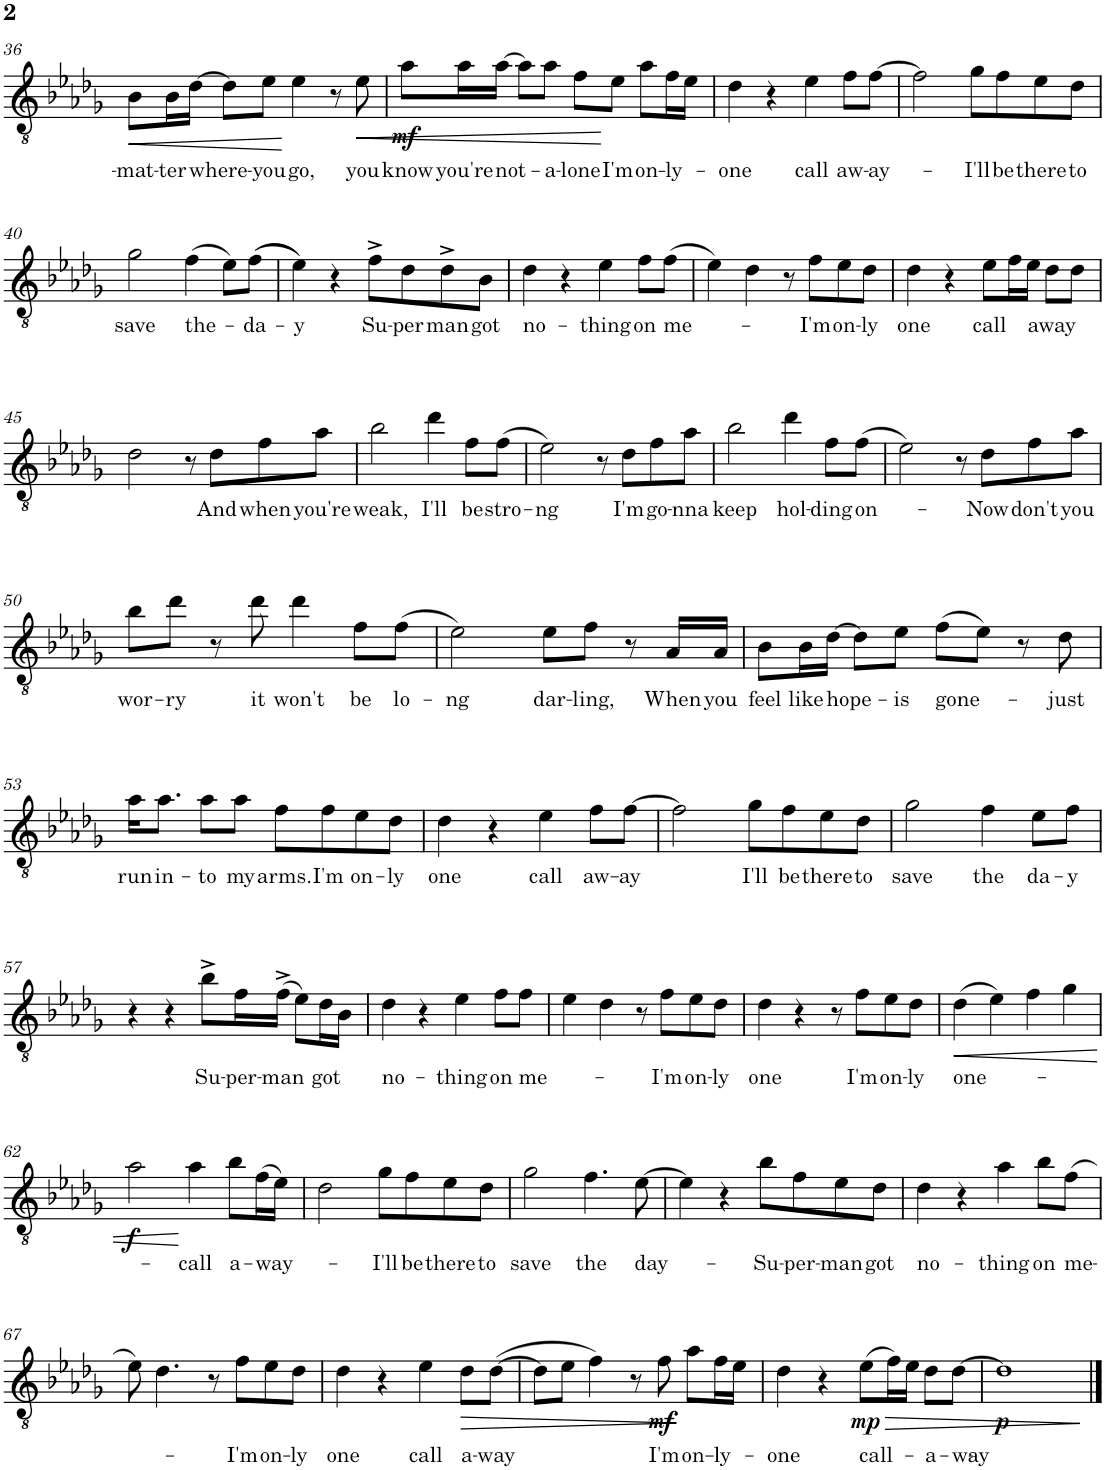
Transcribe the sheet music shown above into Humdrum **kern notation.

**kern	**text	**dynam
*part1	*part1	*part1
*staff1	*staff1	*staff1
*I"Piano	*	*
*I'Pno.	*	*
!!LO:PB:g=z
*clefGv2	*	*
*k[b-e-a-d-g-]	*	*
*M4/4	*	*
=36	=36	=36
!	!LO:LY:b	!LO:HP:b
8B-\L	mat-	<
!	!LO:LY:b	!
16B-\L	-ter	.
!	!LO:LY:b	!
[16d-\JJ	where-	.
8d-\L]	.	.
!	!LO:LY:b	!
8e-\J	-you	.
!	!LO:LY:b	!
4e-\	go,	[
8r	.	.
!	!LO:LY:b	!LO:HP:b
8e-\	you	<
=37	=37	=37
!	!LO:LY:b	!LO:DY:b
8a-\L	know	mf
!	!LO:LY:b	!
16a-\L	you're	.
!	!LO:LY:b	!
[16a-\JJ	not-	.
8a-\L]	.	.
!	!LO:LY:b	!
8a-\J	-a-	.
!	!LO:LY:b	!
8f\L	-lone	.
!	!LO:LY:b	!
8e-\J	I'm	[
!	!LO:LY:b	!
8a-\L	on-	.
!	!LO:LY:b	!
16f\L	-ly-	.
16e-\JJ	.	.
=38	=38	=38
!	!LO:LY:b	!
4d-\	-one	.
4r	.	.
!	!LO:LY:b	!
4e-\	call	.
!	!LO:LY:b	!
8f\L	aw-	.
!	!LO:LY:b	!
[8f\J	-ay-	.
=39	=39	=39
2f\]	.	.
!	!LO:LY:b	!
8g-\L	-I'll	.
!	!LO:LY:b	!
8f\	be	.
!	!LO:LY:b	!
8e-\	there	.
!	!LO:LY:b	!
8d-\J	to	.
!!LO:LB:g=z
=40	=40	=40
!	!LO:LY:b	!
2g-\	save	.
!	!LO:LY:b	!
(>4f\	the-	.
8e-\L)	.	.
!	!LO:LY:b	!
(>(>8f\J	-da-	.
=41	=41	=41
!	!LO:LY:b	!
4e-\))	-y	.
4r	.	.
!	!LO:LY:b	!
8f^\L	Su-	.
!	!LO:LY:b	!
8d-\	-per	.
!	!LO:LY:b	!
8d-^\	man	.
!	!LO:LY:b	!
8B-\J	got	.
=42	=42	=42
!	!LO:LY:b	!
4d-\	no-	.
4r	.	.
!	!LO:LY:b	!
4e-\	-thing	.
!	!LO:LY:b	!
8f\L	on	.
!	!LO:LY:b	!
(>8f\J	me-	.
=43	=43	=43
4e-\)	.	.
4d-\	.	.
8r	.	.
!	!LO:LY:b	!
8f\L	-I'm	.
!	!LO:LY:b	!
8e-\	on-	.
!	!LO:LY:b	!
8d-\J	-ly	.
=44	=44	=44
!	!LO:LY:b	!
4d-\	one	.
4r	.	.
!	!LO:LY:b	!
8e-\L	call	.
16f\L	.	.
16e-\JJ	.	.
!	!LO:LY:b	!
8d-\L	away	.
8d-\J	.	.
!!LO:LB:g=z
=45	=45	=45
2d-\	.	.
8r	.	.
!	!LO:LY:b	!
8d-\L	And	.
!	!LO:LY:b	!
8f\	when	.
!	!LO:LY:b	!
8a-\J	you're	.
=46	=46	=46
!	!LO:LY:b	!
2b-\	weak,	.
!	!LO:LY:b	!
4dd-\	I'll	.
!	!LO:LY:b	!
8f\L	be	.
!	!LO:LY:b	!
(>8f\J	stro-	.
=47	=47	=47
!	!LO:LY:b	!
2e-\)	-ng	.
8r	.	.
!	!LO:LY:b	!
8d-\L	I'm	.
!	!LO:LY:b	!
8f\	go-	.
!	!LO:LY:b	!
8a-\J	-nna	.
=48	=48	=48
!	!LO:LY:b	!
2b-\	keep	.
!	!LO:LY:b	!
4dd-\	hol-	.
!	!LO:LY:b	!
8f\L	-ding	.
!	!LO:LY:b	!
(>8f\J	on-	.
=49	=49	=49
2e-\)	.	.
8r	.	.
!	!LO:LY:b	!
8d-\L	-Now	.
!	!LO:LY:b	!
8f\	don't	.
!	!LO:LY:b	!
8a-\J	you	.
!!LO:LB:g=z
=50	=50	=50
!	!LO:LY:b	!
8b-\L	wor-	.
!	!LO:LY:b	!
8dd-\J	-ry	.
8r	.	.
!	!LO:LY:b	!
8dd-\	it	.
!	!LO:LY:b	!
4dd-\	won't	.
!	!LO:LY:b	!
8f\L	be	.
!	!LO:LY:b	!
(>8f\J	lo-	.
=51	=51	=51
!	!LO:LY:b	!
2e-\)	-ng	.
!	!LO:LY:b	!
8e-\L	dar-	.
!	!LO:LY:b	!
8f\J	-ling,	.
8r	.	.
!	!LO:LY:b	!
16A-/LL	When	.
!	!LO:LY:b	!
16A-/JJ	you	.
=52	=52	=52
!	!LO:LY:b	!
8B-\L	feel	.
!	!LO:LY:b	!
16B-\L	like	.
!	!LO:LY:b	!
[16d-\JJ	hope-	.
8d-\L]	.	.
!	!LO:LY:b	!
8e-\J	-is	.
!	!LO:LY:b	!
(>8f\L	gone-	.
8e-\J)	.	.
8r	.	.
!	!LO:LY:b	!
8d-\	-just	.
!!LO:LB:g=z
=53	=53	=53
!	!LO:LY:b	!
16a-\KL	run	.
!	!LO:LY:b	!
8.a-\J	in-	.
!	!LO:LY:b	!
8a-\L	-to	.
!	!LO:LY:b	!
8a-\J	my	.
!	!LO:LY:b	!
8f\L	arms.	.
!	!LO:LY:b	!
8f\	I'm	.
!	!LO:LY:b	!
8e-\	on-	.
!	!LO:LY:b	!
8d-\J	-ly	.
=54	=54	=54
!	!LO:LY:b	!
4d-\	one	.
4r	.	.
!	!LO:LY:b	!
4e-\	call	.
!	!LO:LY:b	!
8f\L	aw-	.
!	!LO:LY:b	!
[8f\J	-ay	.
=55	=55	=55
2f\]	.	.
!	!LO:LY:b	!
8g-\L	I'll	.
!	!LO:LY:b	!
8f\	be	.
!	!LO:LY:b	!
8e-\	there	.
!	!LO:LY:b	!
8d-\J	to	.
=56	=56	=56
!	!LO:LY:b	!
2g-\	save	.
!	!LO:LY:b	!
4f\	the	.
!	!LO:LY:b	!
8e-\L	da-	.
!	!LO:LY:b	!
8f\J	-y	.
!!LO:LB:g=z
=57	=57	=57
4r	.	.
4r	.	.
!	!LO:LY:b	!
8b-^\L	Su-	.
!	!LO:LY:b	!
16f\L	-per-	.
!	!LO:LY:b	!
(>16f^\JJ	-man	.
8e-\L)	.	.
!	!LO:LY:b	!
16d-\L	got	.
16B-\JJ	.	.
=58	=58	=58
!	!LO:LY:b	!
4d-\	no-	.
4r	.	.
!	!LO:LY:b	!
4e-\	-thing	.
!	!LO:LY:b	!
8f\L	on	.
!	!LO:LY:b	!
8f\J	me-	.
=59	=59	=59
4e-\	.	.
4d-\	.	.
8r	.	.
!	!LO:LY:b	!
8f\L	-I'm	.
!	!LO:LY:b	!
8e-\	on-	.
!	!LO:LY:b	!
8d-\J	-ly	.
=60	=60	=60
!	!LO:LY:b	!
4d-\	one	.
4r	.	.
8r	.	.
!	!LO:LY:b	!
8f\L	I'm	.
!	!LO:LY:b	!
8e-\	on-	.
!	!LO:LY:b	!
8d-\J	-ly	.
=61	=61	=61
!	!LO:LY:b	!LO:HP:b
(>4d-\	one-	<
4e-\)	.	.
4f\	.	.
4g-\	.	.
!!LO:LB:g=z
=62	=62	=62
!	!	!LO:DY:b
2a-\	.	f
!	!LO:LY:b	!
4a-\	call	[
!	!LO:LY:b	!
8b-\L	a-	.
!	!LO:LY:b	!
(>16f\L	-way-	.
16e-\JJ)	.	.
=63	=63	=63
2d-\	.	.
!	!LO:LY:b	!
8g-\L	-I'll	.
!	!LO:LY:b	!
8f\	be	.
!	!LO:LY:b	!
8e-\	there	.
!	!LO:LY:b	!
8d-\J	to	.
=64	=64	=64
!	!LO:LY:b	!
2g-\	save	.
!	!LO:LY:b	!
4.f\	the	.
!	!LO:LY:b	!
[8e-\	day-	.
=65	=65	=65
4e-\]	.	.
4r	.	.
!	!LO:LY:b	!
8b-\L	-Su-	.
!	!LO:LY:b	!
8f\	-per-	.
!	!LO:LY:b	!
8e-\	-man	.
!	!LO:LY:b	!
8d-\J	got	.
=66	=66	=66
!	!LO:LY:b	!
4d-\	no-	.
4r	.	.
!	!LO:LY:b	!
4a-\	-thing	.
!	!LO:LY:b	!
8b-\L	on	.
!	!LO:LY:b	!
(>8f\J	me-	.
!!LO:LB:g=z
=67	=67	=67
8e-\)	.	.
4.d-\	.	.
8r	.	.
!	!LO:LY:b	!
8f\L	-I'm	.
!	!LO:LY:b	!
8e-\	on-	.
!	!LO:LY:b	!
8d-\J	-ly	.
=68	=68	=68
!	!LO:LY:b	!
4d-\	one	.
4r	.	.
!	!LO:LY:b	!
4e-\	call	.
!	!LO:LY:b	!LO:HP:b
8d-\L	a-	>
!	!LO:LY:b	!
(>[8d-\J	-way	.
=69	=69	=69
8d-\L]	.	.
8e-\J	.	.
4f\)	.	.
8r	.	.
!	!LO:LY:b	!LO:DY:b
8f\	I'm	mf
!	!LO:LY:b	!
8a-\L	on-	]
!	!LO:LY:b	!
16f\L	-ly-	.
16e-\JJ	.	.
=70	=70	=70
!	!LO:LY:b	!
4d-\	-one	.
4r	.	.
!	!LO:LY:b	!LO:HP:b
!	!	!LO:DY:n=1:b
(>8e-\L	call-	> mp
16f\L)	.	.
16e-\JJ	.	.
!	!LO:LY:b	!
8d-\L	-a-	.
!	!LO:LY:b	!
[8d-\J	-way-	.
=71	=71	=71
!	!	!LO:DY:b
1d-]	.	p
.	.	]
==	==	==
*-	*-	*-
